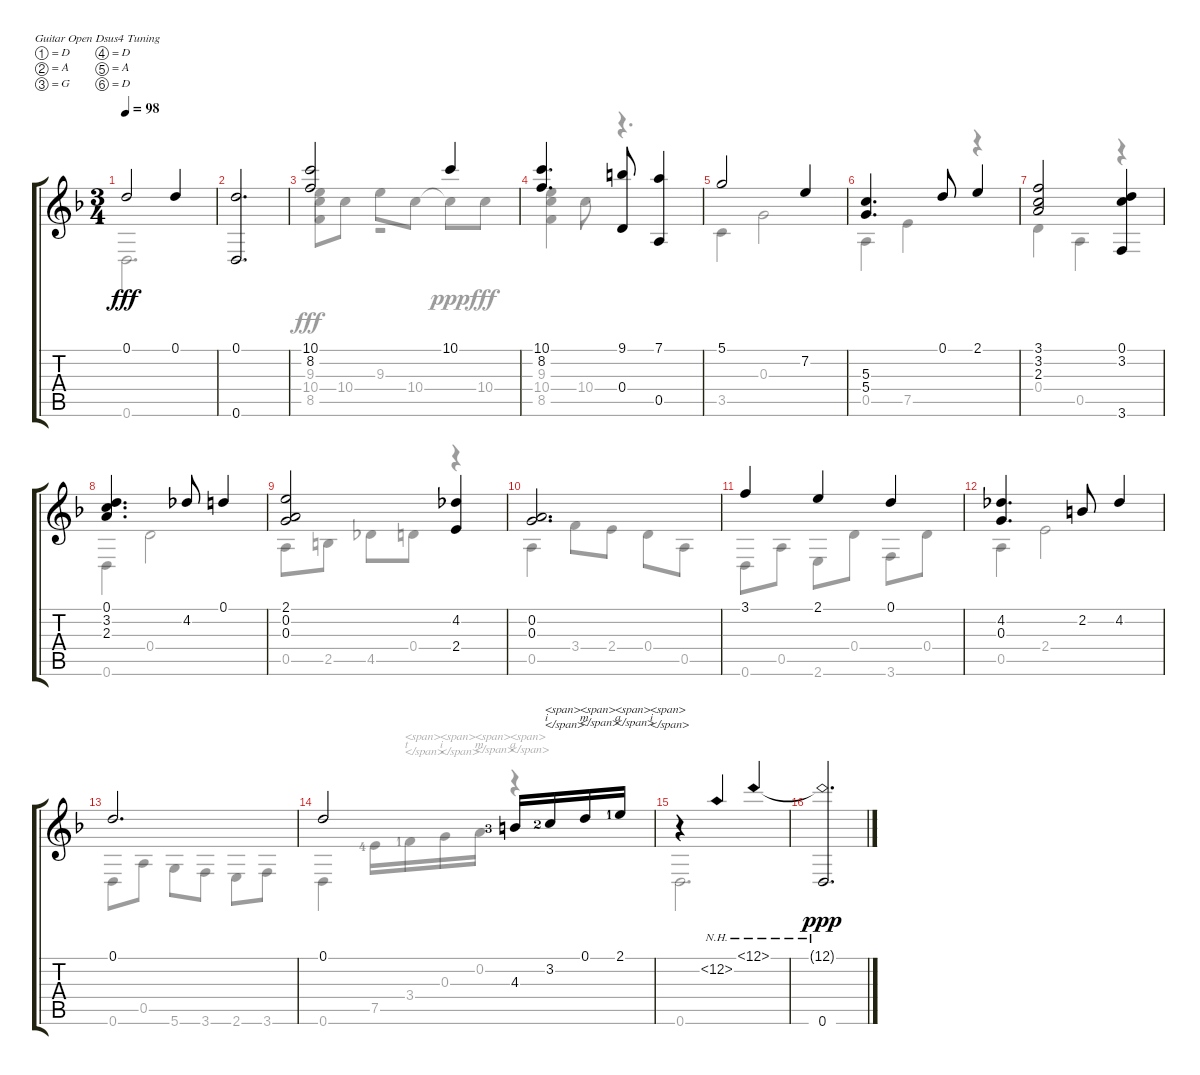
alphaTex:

\bracketExtendMode groupsimilarinstruments
\firstSystemTrackNameOrientation horizontal
\otherSystemsTrackNameOrientation horizontal
\track "" {instrument acousticguitarsteel}
\staff {score tabs}
\tuning (D4 A3 G3 D3 A2 D2)
\voice
\ts (3 4)
\tempo 98
\clef g2
\ks dminor
0.1.2{dy fff} 0.1.4 |
(0.1 0.6).2{d} |
(10.1 8.2).2 10.1.4 |
(10.1 8.2).4{d} (9.1 0.4).8 (7.1 0.5).4 |
5.1.2 7.2.4 |
(5.3 5.4).4{d} 0.1.8 2.1.4 |
(3.1 3.2 2.3).2 (0.1 3.2 3.6).4 |
(0.1 3.2 2.3).4{d} 4.2.8 0.1.4 |
(2.1 0.2 0.3).2 (4.2 2.4).4 |
(0.2 0.3).2{d} |
3.1.4 2.1.4 0.1.4 |
(4.2 0.3).4{d} 2.2.8 4.2.4 |
0.1.2{d} |
0.1.2 4.3{lf 4}.16{txt "\n          <span>\n          i\n          </span>\n        "} 3.2{lf 3}.16{txt "\n          <span>\n          m\n          </span>\n        "} 0.1.16{txt "\n          <span>\n          a\n          </span>\n        "} 2.1{lf 2}.16{txt "\n          <span>\n          i\n          </span>\n        "} |
r.4 12.2{nh}.4 12.1{nh}.4 |
(12.1{nh t} 0.6).2{d dy ppp}
\voice
\clef g2
\ottava regular
\simile none
\ks dminor
0.6.2{d dy fff} |
|
9.3.4 9.3.8 10.4.8 10.4{t}.8{dy ppp} 10.4.8{dy fff} |
(9.3 10.4 8.5).4 10.4.8 r.4{d} |
3.5.4 0.3.2 |
0.5.4 7.5.4 r.4 |
0.4.4 0.5.4 r.4 |
0.6.4 0.4.2 |
0.5.8 2.5.8 4.5.8 0.4.8 r.4 |
0.5.4 3.4.8 2.4.8 0.4.8 0.5.8 |
0.6.8 0.5.8 2.6.8 0.4.8 3.6.8 0.4.8 |
0.5.4 2.4.2 |
0.6.8 0.5.8 5.6.8 3.6.8 2.6.8 3.6.8 |
0.6.4 7.5{lf 5}.16{txt "\n          <span>\n          t\n          </span>\n        "} 3.4{lf 2}.16{txt "\n          <span>\n          i\n          </span>\n        "} 0.3.16{txt "\n          <span>\n          m\n          </span>\n        "} 0.2.16{txt "\n          <span>\n          a\n          </span>\n        "} r.4 |
0.6.2{d} |
\voice
\clef g2
\ottava regular
\simile none
\ks dminor
|
|
(10.4 8.5).8 10.4.8 r.2 |
|
|
|
|
|
|
|
|
|
|
|
|
